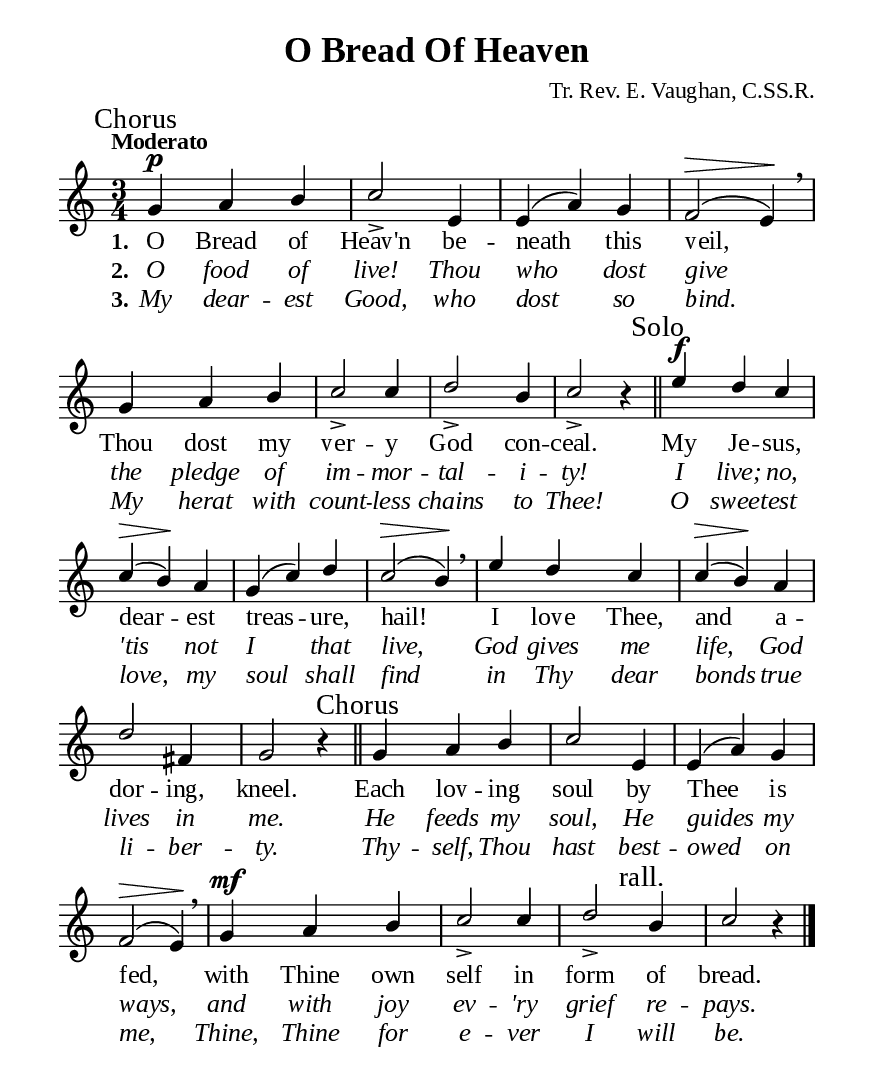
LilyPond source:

\version "2.18.2"

\header {
  title = "O Bread Of Heaven"
  composer = "Tr. Rev. E. Vaughan, C.SS.R."
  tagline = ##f
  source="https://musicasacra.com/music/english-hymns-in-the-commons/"
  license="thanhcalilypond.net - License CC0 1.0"
}

global= {
  \key c \major
  \time 3/4
  \tempo "Moderato"
  \dynamicUp
  \override Score.BarNumber.break-visibility = ##(#f #f #f)
  \override Lyrics.LyricSpace.minimum-distance = #3.0
}

\paper {
  #(set-paper-size "a5")
  top-margin = 10\mm
  bottom-margin = 5\mm
  left-margin = 10\mm
  right-margin = 10\mm
  indent = #0
  #(define fonts
	 (make-pango-font-tree "Liberation Serif"
	 		       "Liberation Serif"
			       "Liberation Serif"
			       (/ 20 20)))
}

printItalic = \with {
  \override LyricText.font-shape = #'italic
}

% Soprano verse music
musicVerseSoprano = \relative c' {
  \mark "Chorus"
  %{ 01 %} g'4 \p a b |
  %{ 02 %} c2-> e,4 |
  %{ 03 %} e (a) g |
  %{ 04 %} f2 \> (e4) \! \breathe |
  %{ 05 %} g a b |
  %{ 06 %} c2-> c4 |
  %{ 07 %} d2-> b4 |
  %{ 08 %} c2-> r4 \bar "||"
  %{ 09 %} \mark "Solo"
                  e \f d c |
  %{ 10 %} c \> (b) \! a |
  %{ 11 %} g (c) d |
  %{ 12 %} c2 \> (b4) \! \breathe |
  %{ 13 %} e d c |
  %{ 14 %} c \> (b) \! a |
  %{ 15 %} d2 fis,4 |
  %{ 16 %} g2 r4 \bar "||"
  %{ 17 %} \mark "Chorus"
                  g a b |
  %{ 18 %} c2 e,4 |
  %{ 19 %} e (a) g |
  %{ 20 %} f2 \> (e4) \! \breathe |
  %{ 21 %} g \mf a b |
  %{ 22 %} c2-> c4 |
  %{ 23 %} d2-> \mark "rall." b4 |
  %{ 24 %} c2 r4 \bar "|."
}

% Verse lyrics
verseOne = \lyricmode {
  \set stanza = #"1."
  O Bread of Heav'n be -- neath this veil, Thou dost my ver -- y God con -- ceal.
  My Je -- sus, dear -- est treas -- ure, hail! I love Thee, and a -- dor -- ing, kneel.
  Each lov -- ing soul by Thee is fed, with Thine own self in form of bread.
}

verseTwo = \lyricmode {
  \set stanza = #"2."
  O food of live! Thou who dost give the pledge of im -- mor -- tal -- i -- ty!
  I live; no, 'tis not I that live, God gives me life, God lives in me.
  He feeds my soul, He guides my ways, and with joy ev -- 'ry grief re -- pays.
}

verseThree = \lyricmode {
  \set stanza = #"3."
  My dear -- est Good, who dost so bind. My herat with count -- less chains to Thee!
  O sweet -- est love, my soul shall find in Thy dear bonds true li -- ber -- ty.
  Thy -- self, Thou hast best -- owed on me, Thine, Thine for e -- ver I will be.
}

% Layout
\score {
    \new ChoirStaff <<
      \new Staff <<
        \clef "treble"
        \new Voice = "sopranos" { \global \stemUp \slurUp \musicVerseSoprano }
      >>
      \new Lyrics \lyricsto sopranos \verseOne
      \new Lyrics \printItalic \lyricsto sopranos \verseTwo
      \new Lyrics \printItalic \lyricsto sopranos \verseThree
    >>
}
